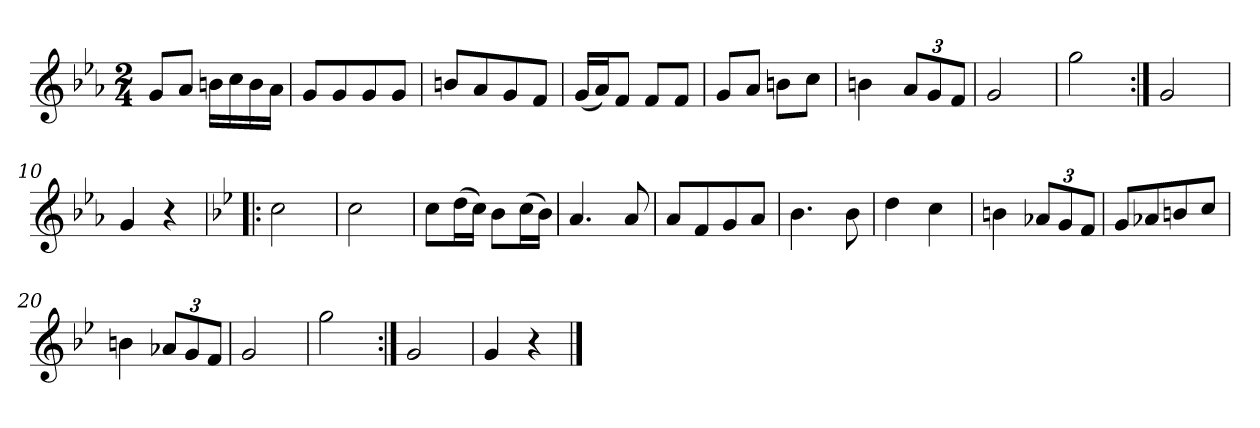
**kern
*part1
*staff1
*clefG2
*k[b-e-a-]
*M2/4
=1
8gL
8a-J
16bnLL
16cc
16b
16a-JJ
=2
8gL
8g
8g
8gJ
=3
8bnL
8a-
8g
8fJ
=4
(<16gLL
16a-J)
8fJ
8fL
8fJ
=5
8gL
8a-J
8bnL
8ccJ
=6
4bn
12a-L
12g
12fJ
=7
2g
=8
2gg
=9:|!
2g
=10
4g
4r
=11!|:
*k[b-e-]
2cc
=12
2cc
=13
8ccL
(>16ddL
16ccJJ)
8b-L
(>16ccL
16b-JJ)
=14
4.a
8a
=15
8aL
8f
8g
8aJ
=16
4.b-
8b-
=17
4dd
4cc
=18
4bn
12a-XL
12g
12fJ
=19
8gL
8a-X
8bn
8ccJ
=20
4bn
12a-XL
12g
12fJ
=21
2g
=22
2gg
=23:|!
2g
=24
4g
4r
==
*-
